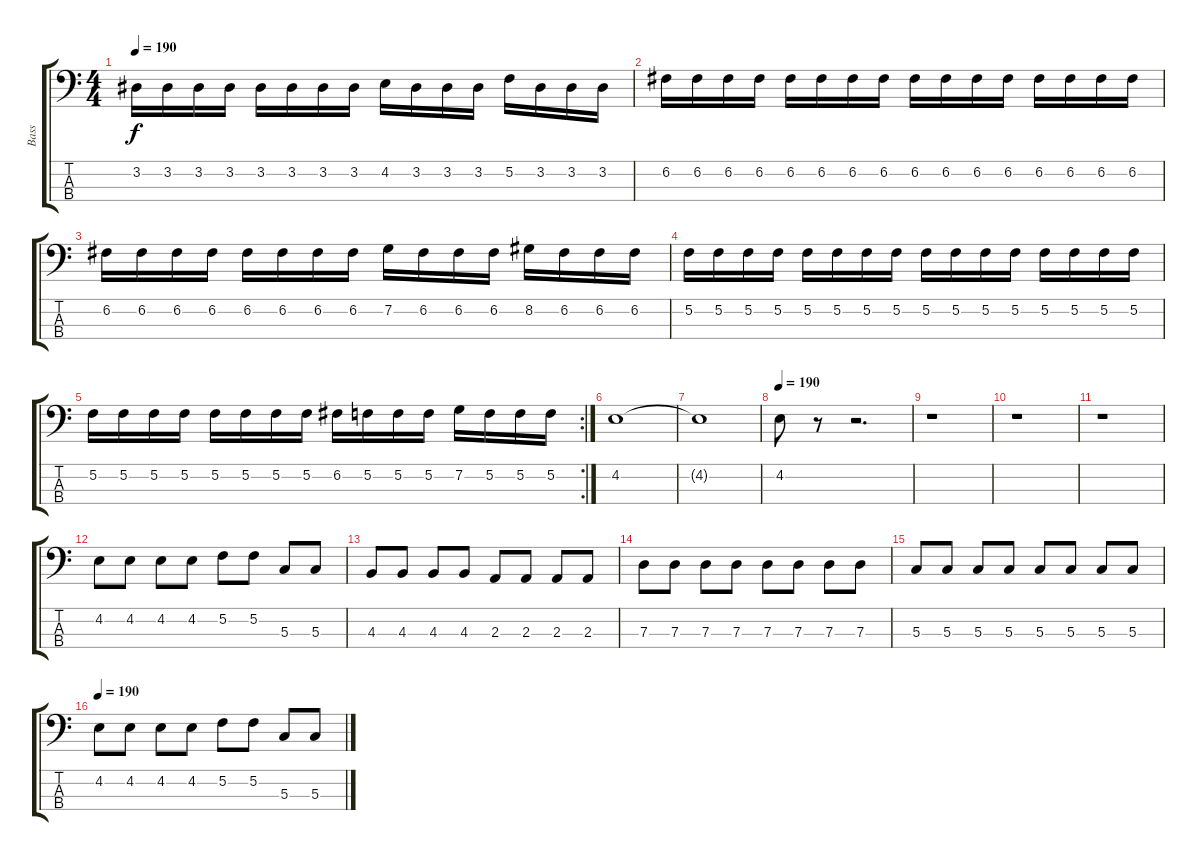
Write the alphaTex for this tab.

\track ("Bass" "Bass") {instrument electricbasspick}
\staff {score tabs}
\tuning (F2 C2 G1 C1) {hide}
\ts (4 4)
\tempo 190
\clef f4
\ks c
3.2.16{dy f} 3.2.16 3.2.16 3.2.16 3.2.16 3.2.16 3.2.16 3.2.16 4.2.16 3.2.16 3.2.16 3.2.16 5.2.16 3.2.16 3.2.16 3.2.16 |
6.2.16 6.2.16 6.2.16 6.2.16 6.2.16 6.2.16 6.2.16 6.2.16 6.2.16 6.2.16 6.2.16 6.2.16 6.2.16 6.2.16 6.2.16 6.2.16 |
6.2.16 6.2.16 6.2.16 6.2.16 6.2.16 6.2.16 6.2.16 6.2.16 7.2.16 6.2.16 6.2.16 6.2.16 8.2.16 6.2.16 6.2.16 6.2.16 |
5.2.16 5.2.16 5.2.16 5.2.16 5.2.16 5.2.16 5.2.16 5.2.16 5.2.16 5.2.16 5.2.16 5.2.16 5.2.16 5.2.16 5.2.16 5.2.16 |
\rc 2
5.2.16 5.2.16 5.2.16 5.2.16 5.2.16 5.2.16 5.2.16 5.2.16 6.2.16 5.2.16 5.2.16 5.2.16 7.2.16 5.2.16 5.2.16 5.2.16 |
4.2.1 |
4.2{t}.1 |
\tempo 190
4.2.8 r.8 r.2{d} |
r.1 |
r.1 |
r.1 |
4.2.8 4.2.8 4.2.8 4.2.8 5.2.8 5.2.8 5.3.8 5.3.8 |
4.3.8 4.3.8 4.3.8 4.3.8 2.3.8 2.3.8 2.3.8 2.3.8 |
7.3.8 7.3.8 7.3.8 7.3.8 7.3.8 7.3.8 7.3.8 7.3.8 |
5.3.8 5.3.8 5.3.8 5.3.8 5.3.8 5.3.8 5.3.8 5.3.8 |
\tempo 190
4.2.8 4.2.8 4.2.8 4.2.8 5.2.8 5.2.8 5.3.8 5.3.8
